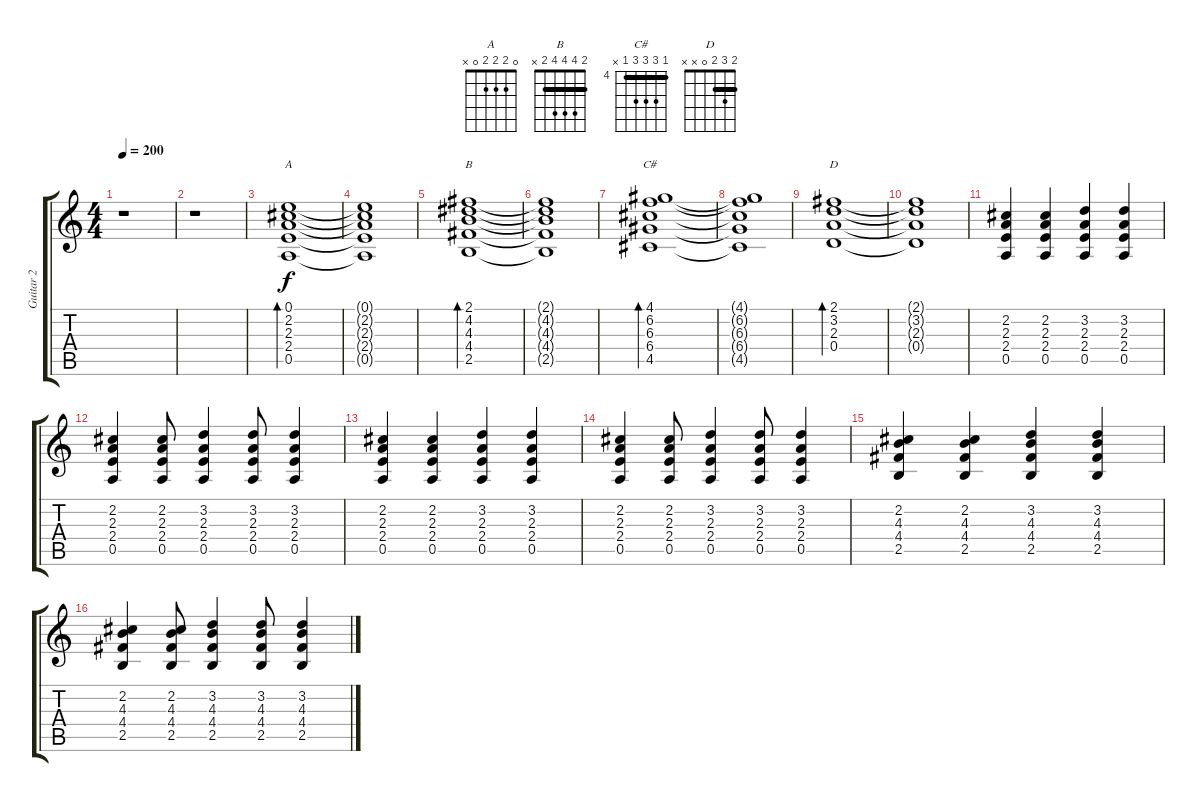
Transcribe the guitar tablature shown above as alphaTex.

\track ("Guitar 2" "Guitar 2") {instrument overdrivenguitar}
\staff {score tabs}
\tuning (E4 B3 G3 D3 A2 E2) {hide}
\chord ("A" 0 2 2 2 0 x)
\chord ("B" 2 4 4 4 2 x) {barre 2}
\chord ("C#" 4 6 6 6 4 x) {firstfret 4 barre 4}
\chord ("D" 2 3 2 0 x x) {barre 2}
\ts (4 4)
\tempo 200
\clef g2
\ks c
r.1{dy f} |
r.1 |
(0.1 2.2 2.3 2.4 0.5).1{bd 480 ch "A"} |
(0.1{t} 2.2{t} 2.3{t} 2.4{t} 0.5{t}).1 |
(2.1 4.2 4.3 4.4 2.5).1{bd 480 ch "B"} |
(2.1{t} 4.2{t} 4.3{t} 4.4{t} 2.5{t}).1 |
(4.1 6.2 6.3 6.4 4.5).1{bd 480 ch "C#"} |
(4.1{t} 6.2{t} 6.3{t} 6.4{t} 4.5{t}).1 |
(2.1 3.2 2.3 0.4).1{bd 480 ch "D"} |
(2.1{t} 3.2{t} 2.3{t} 0.4{t}).1 |
(2.2 2.3 2.4 0.5).4 (2.2 2.3 2.4 0.5).4 (3.2 2.3 2.4 0.5).4 (3.2 2.3 2.4 0.5).4 |
(2.2 2.3 2.4 0.5).4 (2.2 2.3 2.4 0.5).8 (3.2 2.3 2.4 0.5).4 (3.2 2.3 2.4 0.5).8 (3.2 2.3 2.4 0.5).4 |
(2.2 2.3 2.4 0.5).4 (2.2 2.3 2.4 0.5).4 (3.2 2.3 2.4 0.5).4 (3.2 2.3 2.4 0.5).4 |
(2.2 2.3 2.4 0.5).4 (2.2 2.3 2.4 0.5).8 (3.2 2.3 2.4 0.5).4 (3.2 2.3 2.4 0.5).8 (3.2 2.3 2.4 0.5).4 |
(2.2 4.3 4.4 2.5).4 (2.2 4.3 4.4 2.5).4 (3.2 4.3 4.4 2.5).4 (3.2 4.3 4.4 2.5).4 |
(2.2 4.3 4.4 2.5).4 (2.2 4.3 4.4 2.5).8 (3.2 4.3 4.4 2.5).4 (3.2 4.3 4.4 2.5).8 (3.2 4.3 4.4 2.5).4
